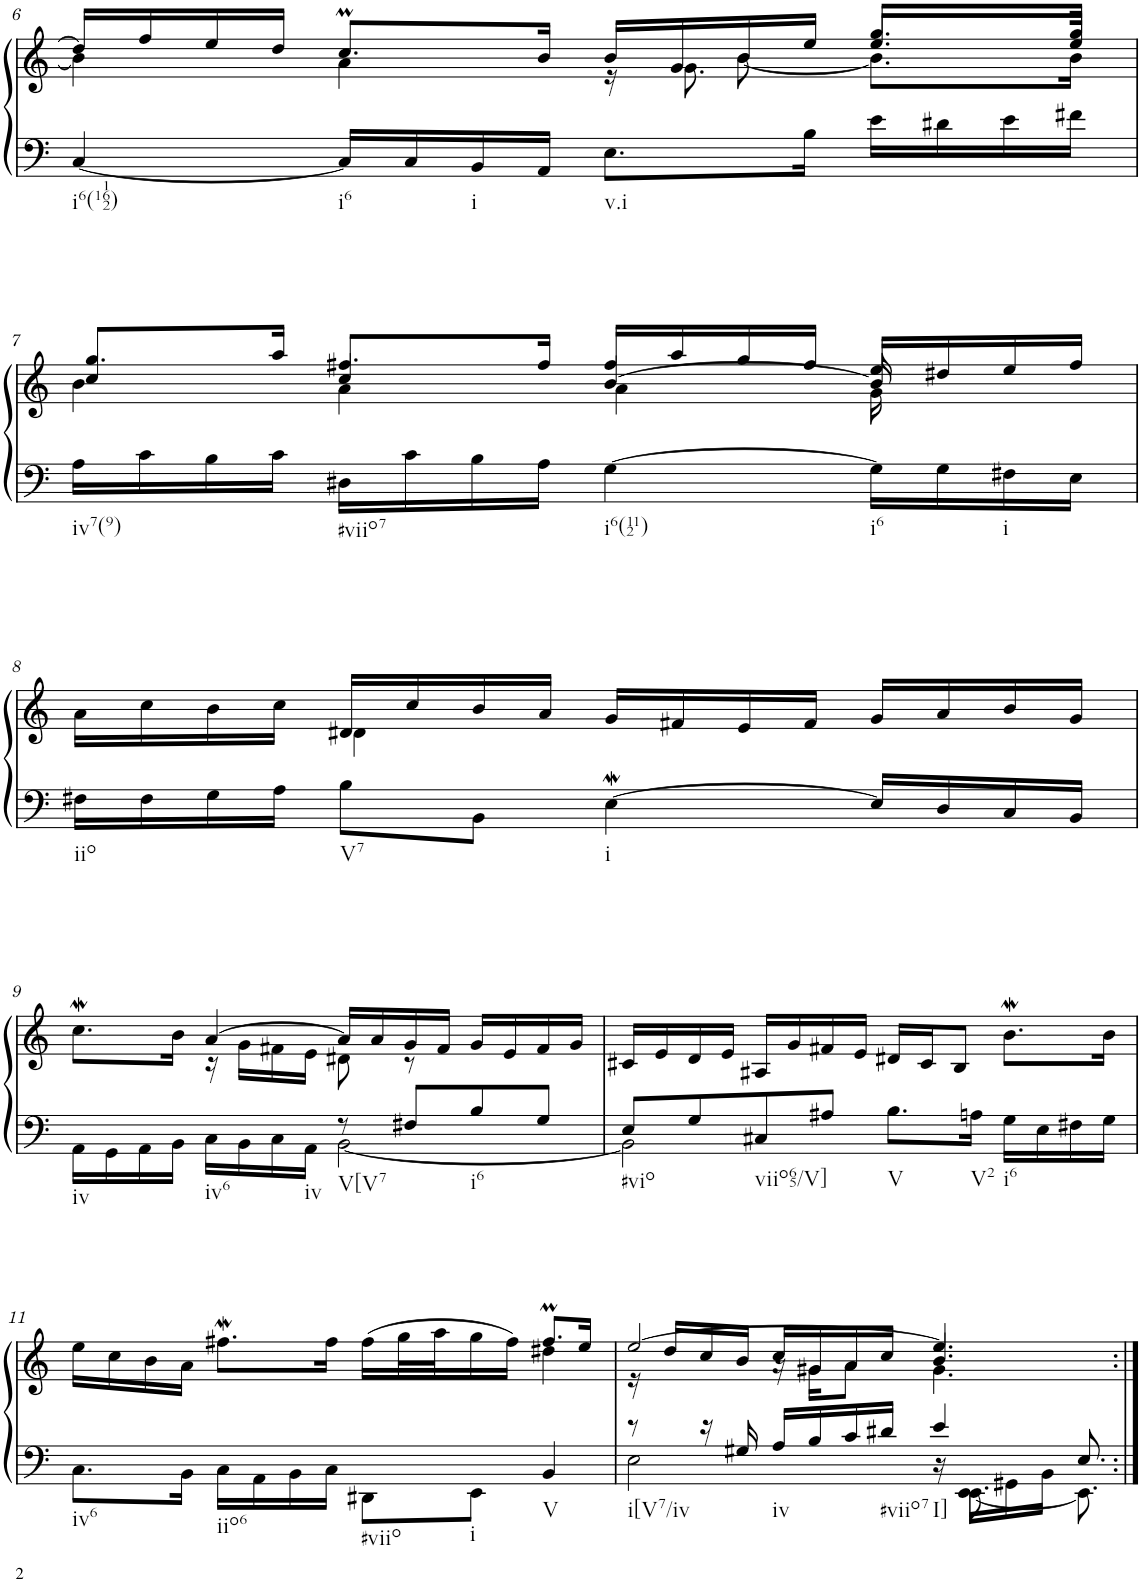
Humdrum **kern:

**kern	**kern
*part1	*part1
*staff2	*staff1
*I"Klavier linke Hand	*
!!LO:PB:g=z
*clefF4	*clefG2
*k[]	*k[]
*M4/4	*M4/4
*met(c)	*met(c)
=6	=6
*	*^
*	*	*^
!LO:TX:b:t=i6(1162)	!	!	!
[4C/	16dd/LL]	4b\]	16ryy
*	*	*v	*v
.	16ff/	.
.	16ee/	.
.	16dd/JJ	.
!LO:TX:b:t=i6	!	!
16C/LL]	8.ccM/L	4a\
16C/	.	.
!LO:TX:b:t=i	!	!
16BB/	.	.
16AA/JJ	16b/Jk	.
!LO:TX:b:t=v.i	!	!
8.E\L	16b/LL	16r
*	*	*^
.	16g/	16ryy	8.g\
.	16b/	[8b\	.
16B\Jk	16ee/JJ	.	.
16e\LL	8.gg/L	8.b\L]	8.ee/L
16d#X\	.	.	.
16e\	.	.	.
16f#X\JJ	16gg/Jk	16b\Jk	16ee/Jk
!!LO:LB:g=z	!!	!!
=7	=7	=7	=7
!LO:TX:b:t=iv7(9)	!	!	!
16A\LL	8.gg/L	4b\	4cc/
16c\	.	.	.
16B\	.	.	.
16c\JJ	16aa/Jk	.	.
!LO:TX:b:t=#viio7	!	!	!
16D#X\LL	8.ff#X/L	4a\	4cc/
16c\	.	.	.
16B\	.	.	.
16A\JJ	16ff#/Jk	.	.
!LO:TX:b:t=i6(112)	!	!	!
[4G\	16ff#/LL	4a\	[4b/
.	16aa/	.	.
.	16gg/	.	.
.	16ff#/JJ	.	.
!LO:TX:b:t=i6	!	!	!
16G\LL]	16ee/LL	16g\	16b/]
16G\	16dd#X/	8.ryy	8.ryy
!LO:TX:b:t=i	!	!	!
16F#X\	16ee/	.	.
16E\JJ	16ff#/JJ	.	.
*	*	*v	*v
!!LO:LB:g=z
=8	=8	=8
!LO:TX:b:t=iio	!	!
16F#X\LL	16a\LL	4ryy
16F#\	16cc\	.
16G\	16b\	.
16A\JJ	16cc\JJ	.
!LO:TX:b:t=V7	!	!
8B\L	16d/LL	4d#X\
.	16cc/	.
8BB\J	16b/	.
.	16a/JJ	.
!LO:TX:b:t=i	!	!
[4EW\	16g/LL	2ryy
.	16f#X/	.
.	16e/	.
.	16f#/JJ	.
16E/LL]	16g/LL	.
16D/	16a/	.
16C/	16b/	.
16BB/JJ	16g/JJ	.
!!LO:LB:g=z	!!
=9	=9	=9
*^	*	*
!LO:TX:b:t=iv	!	!	!
!LO:TX:b:t=iv6	!	!	!
!LO:TX:b:t=iv	!	!	!
2ryy	16AA\LL	8.ccw\L	4ryy
.	16GG\	.	.
.	16AA\	.	.
.	16BB\JJ	16b\Jk	.
.	16C\LL	[4a/	16r
.	16BB\	.	16g\LL
.	16C\	.	16f#X\
.	16AA\JJ	.	16e\JJ
!LO:TX:b:t=V[V7	!	!	!
8r	[2BB\	16a/LL]	8d#X\
.	.	16a/	.
8F#X/L	.	16g/	8r
.	.	16f#/JJ	.
!LO:TX:b:t=i6	!	!	!
8B/	.	16g/LL	4ryy
.	.	16e/	.
8G/J	.	16f#/	.
.	.	16g/JJ	.
*	*	*v	*v
=10	=10	=10
!LO:TX:b:t=#vio	!	!
8E/L	2BB\]	16c#X/LL
.	.	16e/
8G/	.	16d/
.	.	16e/JJ
!LO:TX:b:t=viio65/V]	!	!
8C#X/	.	16A#X/LL
.	.	16g/
8A#X/J	.	16f#X/
.	.	16e/JJ
!LO:TX:b:t=V	!	!
!LO:TX:b:t=V2	!	!
!LO:TX:b:t=i6	!	!
2ryy	8.B\L	16d#X/LL
.	.	16c#/J
.	.	8B/J
.	16An\Jk	.
.	16G\LL	8.bW\L
.	16E\	.
.	16F#X\	.
.	16G\JJ	16b\Jk
!!LO:LB:g=z
=11	=11	=11
*	*	*^
!LO:TX:b:t=iv6	!	!	!
!LO:TX:b:t=iio6	!	!	!
!LO:TX:b:t=#viio	!	!	!
!LO:TX:b:t=i	!	!	!
!LO:TX:b:t=V	!	!	!
1ryy	8.C\L	16ee\LL	2.ryy
.	.	16cc\	.
.	.	16b\	.
.	16BB\Jk	16a\JJ	.
.	16C\LL	8.ff#XW\L	.
.	16AA\	.	.
.	16BB\	.	.
.	16C\JJ	16ff#\Jk	.
.	8DD#X\L	(16ff#\LL	.
.	.	32gg\L	.
.	.	32aa\J	.
.	8EE\J	16gg\	.
.	.	16ff#\JJ)	.
.	4BB/	8.ff#m/L	4dd#X\
.	.	16ee/Jk	.
=12	=12	=12	=12
*	*^	*	*^
!LO:TX:b:t=i[V7/iv	!	!	!	!	!
8r	2E\	2ryy	[2ee/	4ryy	16r
.	.	.	.	.	16dd/LL
16r	.	.	.	.	16cc/
16G#X/	.	.	.	.	16b/JJ
!LO:TX:b:t=iv	!	!	!	!	!
16A/LL	.	.	.	16r	16cc/LL
16B/	.	.	.	16g#X\KL	16g#/
16c/	.	.	.	8a\J	16a/
!LO:TX:b:t=#viio7	!	!	!	!	!
16d#X/JJ	.	.	.	.	16cc/JJ
!LO:TX:b:t=I]	!	!	!	!	!
4e/	16ryy	16r	4.ee/]	4.g#\	4.b/
.	16EE\LL	[8.EE\	.	.	.
.	16GG#X\	.	.	.	.
.	16BB\JJ	.	.	.	.
8.ryy	8.E/	8.EE\]	.	.	.
.	.	.	16ryy	16ryy	16ryy
*v	*v	*v	*	*	*
*	*v	*v	*v
=:|!	=:|!
*-	*-
